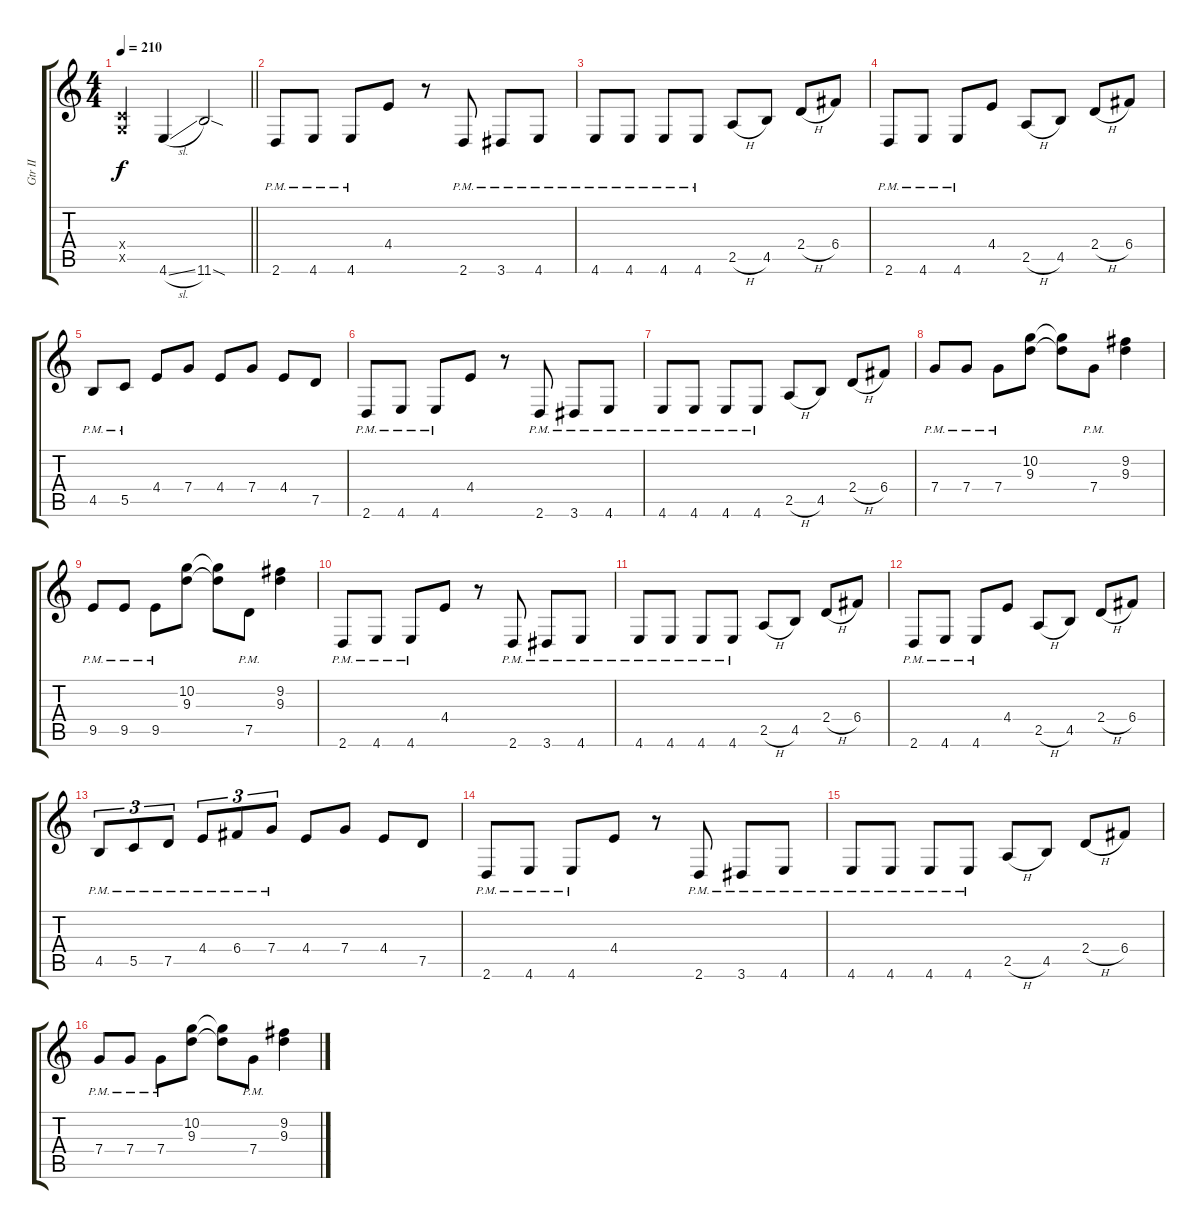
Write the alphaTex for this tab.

\track ("Gtr II" "Gtr II") {instrument overdrivenguitar}
\staff {score tabs}
\tuning (D4 A3 F3 C3 G2 C2) {hide}
\ts (4 4)
\tempo 210
\clef g2
\barLineRight lightlight
\ks c
(0.4{x} 0.5{x}).4{dy f instrument overdrivenguitar} 4.6{sl}.4 11.6{sod}.2 |
2.6{pm}.8 4.6{pm}.8 4.6{pm}.8 4.4.8 r.8 2.6{pm}.8 3.6{pm}.8 4.6{pm}.8 |
4.6{pm}.8 4.6{pm}.8 4.6{pm}.8 4.6{pm}.8 2.5{h}.8 4.5.8 2.4{h}.8 6.4.8 |
2.6{pm}.8 4.6{pm}.8 4.6{pm}.8 4.4.8 2.5{h}.8 4.5.8 2.4{h}.8 6.4.8 |
4.5{pm}.8 5.5{pm}.8 4.4.8 7.4.8 4.4.8 7.4.8 4.4.8 7.5.8 |
2.6{pm}.8 4.6{pm}.8 4.6{pm}.8 4.4.8 r.8 2.6{pm}.8 3.6{pm}.8 4.6{pm}.8 |
4.6{pm}.8 4.6{pm}.8 4.6{pm}.8 4.6{pm}.8 2.5{h}.8 4.5.8 2.4{h}.8 6.4.8 |
7.4{pm}.8 7.4{pm}.8 7.4{pm}.8 (10.2 9.3).8 (10.2{t} 9.3{t}).8 7.4{pm}.8 (9.2 9.3).4 |
9.5{pm}.8 9.5{pm}.8 9.5{pm}.8 (10.2 9.3).8 (10.2{t} 9.3{t}).8 7.5{pm}.8 (9.2 9.3).4 |
2.6{pm}.8 4.6{pm}.8 4.6{pm}.8 4.4.8 r.8 2.6{pm}.8 3.6{pm}.8 4.6{pm}.8 |
4.6{pm}.8 4.6{pm}.8 4.6{pm}.8 4.6{pm}.8 2.5{h}.8 4.5.8 2.4{h}.8 6.4.8 |
2.6{pm}.8 4.6{pm}.8 4.6{pm}.8 4.4.8 2.5{h}.8 4.5.8 2.4{h}.8 6.4.8 |
4.5{pm}.8{tu (3 2)} 5.5{pm}.8{tu (3 2)} 7.5{pm}.8{tu (3 2)} 4.4{pm}.8{tu (3 2)} 6.4{pm}.8{tu (3 2)} 7.4{pm}.8{tu (3 2)} 4.4.8 7.4.8 4.4.8 7.5.8 |
2.6{pm}.8 4.6{pm}.8 4.6{pm}.8 4.4.8 r.8 2.6{pm}.8 3.6{pm}.8 4.6{pm}.8 |
4.6{pm}.8 4.6{pm}.8 4.6{pm}.8 4.6{pm}.8 2.5{h}.8 4.5.8 2.4{h}.8 6.4.8 |
7.4{pm}.8 7.4{pm}.8 7.4{pm}.8 (10.2 9.3).8 (10.2{t} 9.3{t}).8 7.4{pm}.8 (9.2 9.3).4
